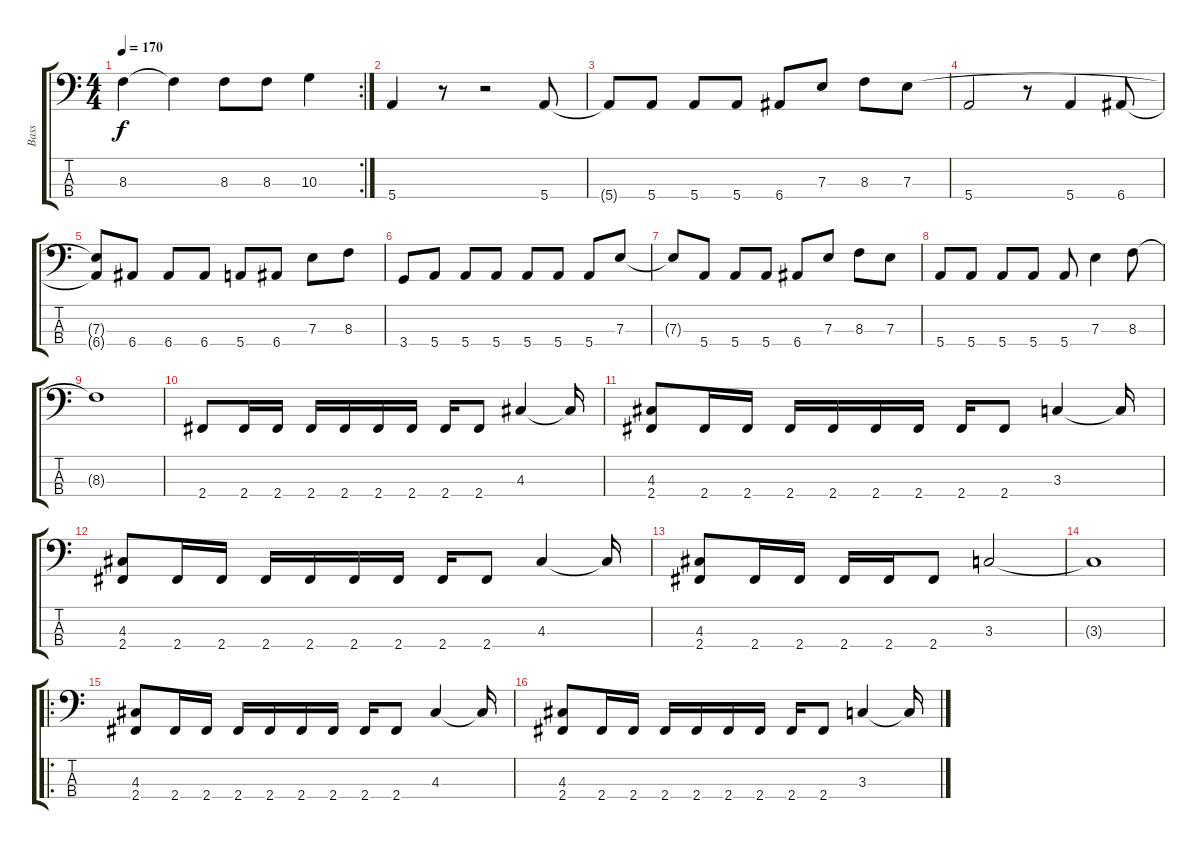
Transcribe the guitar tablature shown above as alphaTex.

\track ("Bass" "Bass") {instrument electricbassfinger}
\staff {score tabs}
\tuning (G2 D2 A1 E1) {hide}
\rc 2
\ts (4 4)
\tempo 170
\clef f4
\ks c
8.3{t}.4{dy f} 8.3{t}.4 8.3.8 8.3.8 10.3.4 |
5.4.4 r.8 r.2 5.4.8 |
5.4{t}.8 5.4.8 5.4.8 5.4.8 6.4.8 7.3.8 8.3.8 7.3.8 |
5.4.2 r.8 5.4.4 6.4.8 |
(7.3{t} 6.4{t}).8 6.4.8 6.4.8 6.4.8 5.4.8 6.4.8 7.3.8 8.3.8 |
3.4.8 5.4.8 5.4.8 5.4.8 5.4.8 5.4.8 5.4.8 7.3.8 |
7.3{t}.8 5.4.8 5.4.8 5.4.8 6.4.8 7.3.8 8.3.8 7.3.8 |
5.4.8 5.4.8 5.4.8 5.4.8 5.4.8 7.3.4 8.3.8 |
8.3{t}.1 |
2.4.8 2.4.16 2.4.16 2.4.16 2.4.16 2.4.16 2.4.16 2.4.16 2.4.8 4.3.4 4.3{t}.16 |
(4.3 2.4).8 2.4.16 2.4.16 2.4.16 2.4.16 2.4.16 2.4.16 2.4.16 2.4.8 3.3.4 3.3{t}.16 |
(4.3 2.4).8 2.4.16 2.4.16 2.4.16 2.4.16 2.4.16 2.4.16 2.4.16 2.4.8 4.3.4 4.3{t}.16 |
(4.3 2.4).8 2.4.16 2.4.16 2.4.16 2.4.16 2.4.8 3.3.2 |
3.3{t}.1 |
\ro
(4.3 2.4).8 2.4.16 2.4.16 2.4.16 2.4.16 2.4.16 2.4.16 2.4.16 2.4.8 4.3.4 4.3{t}.16 |
(4.3 2.4).8 2.4.16 2.4.16 2.4.16 2.4.16 2.4.16 2.4.16 2.4.16 2.4.8 3.3.4 3.3{t}.16
